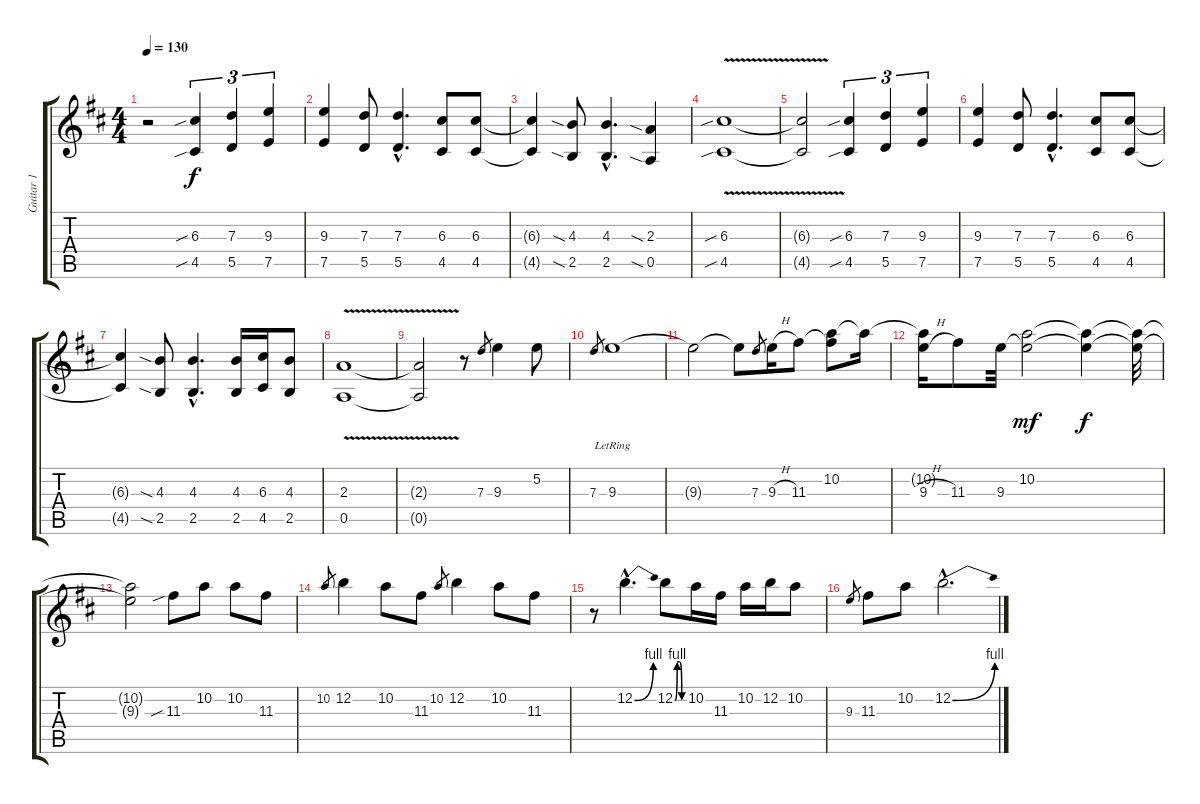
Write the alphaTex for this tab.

\track ("Guitar 1" "Guitar 1") {instrument overdrivenguitar}
\staff {score tabs}
\tuning (E4 B3 G3 D3 A2 E2) {hide}
\ts (4 4)
\tempo 130
\clef g2
\ks d
r.2{dy f} (6.3{sib} 4.5{sib}).4{tu (3 2) volume 16} (7.3 5.5).4{tu (3 2)} (9.3 7.5).4{tu (3 2)} |
(9.3 7.5).4 (7.3 5.5).8 (7.3{hac} 5.5{hac}).4{d} (6.3 4.5).8 (6.3 4.5).8 |
(6.3{t} 4.5{t}).4 (4.3{sia} 2.5{sia}).8 (4.3{hac} 2.5{hac}).4{d} (2.3{sia} 0.5{sia}).4 |
(6.3{v sib} 4.5{v sib}).1 |
(6.3{t} 4.5{t}).2 (6.3{sib} 4.5{sib}).4{tu (3 2)} (7.3 5.5).4{tu (3 2)} (9.3 7.5).4{tu (3 2)} |
(9.3 7.5).4 (7.3 5.5).8 (7.3{hac} 5.5{hac}).4{d} (6.3 4.5).8 (6.3 4.5).8 |
(6.3{t} 4.5{t}).4 (4.3{sia} 2.5{sia}).8 (4.3{hac} 2.5{hac}).4{d} (4.3 2.5).16 (6.3 4.5).16 (4.3 2.5).8 |
(2.3{v} 0.5{v}).1 |
(2.3{t} 0.5{t}).2 r.8 7.3.8{gr} 9.3.4 5.2.8 |
7.3.8{gr} 9.3{lr}.1 |
9.3{t}.2 9.3{t}.8 7.3.8{gr} 9.3{h}.16 11.3.8 (10.2 11.3{t}).8 10.2{t}.16 |
(10.2{t} 9.3{h}).16 11.3.8 9.3.32 (10.2 9.3{t}).2{dy mf} (10.2{t} 9.3{t}).4{dy f} (10.2{t} 9.3{t}).32 |
(10.2{t} 9.3{t}).2 11.3{sib}.8 10.2.8 10.2.8 11.3.8 |
10.2.8{gr} 12.2.4 10.2.8 11.3.8 10.2.8{gr} 12.2.4 10.2.8 11.3.8 |
r.8 12.2{be (bend 0 0 60 4) hac}.4{d} 12.2{be (custom 0 0 15 4 30 4 45 0 60 0)}.8 10.2.16 11.3.16 10.2.16 12.2.16 10.2.8 |
9.3.8{gr} 11.3.8 10.2.8 12.2{be (bend 0 0 60 4) hac}.2{d}
